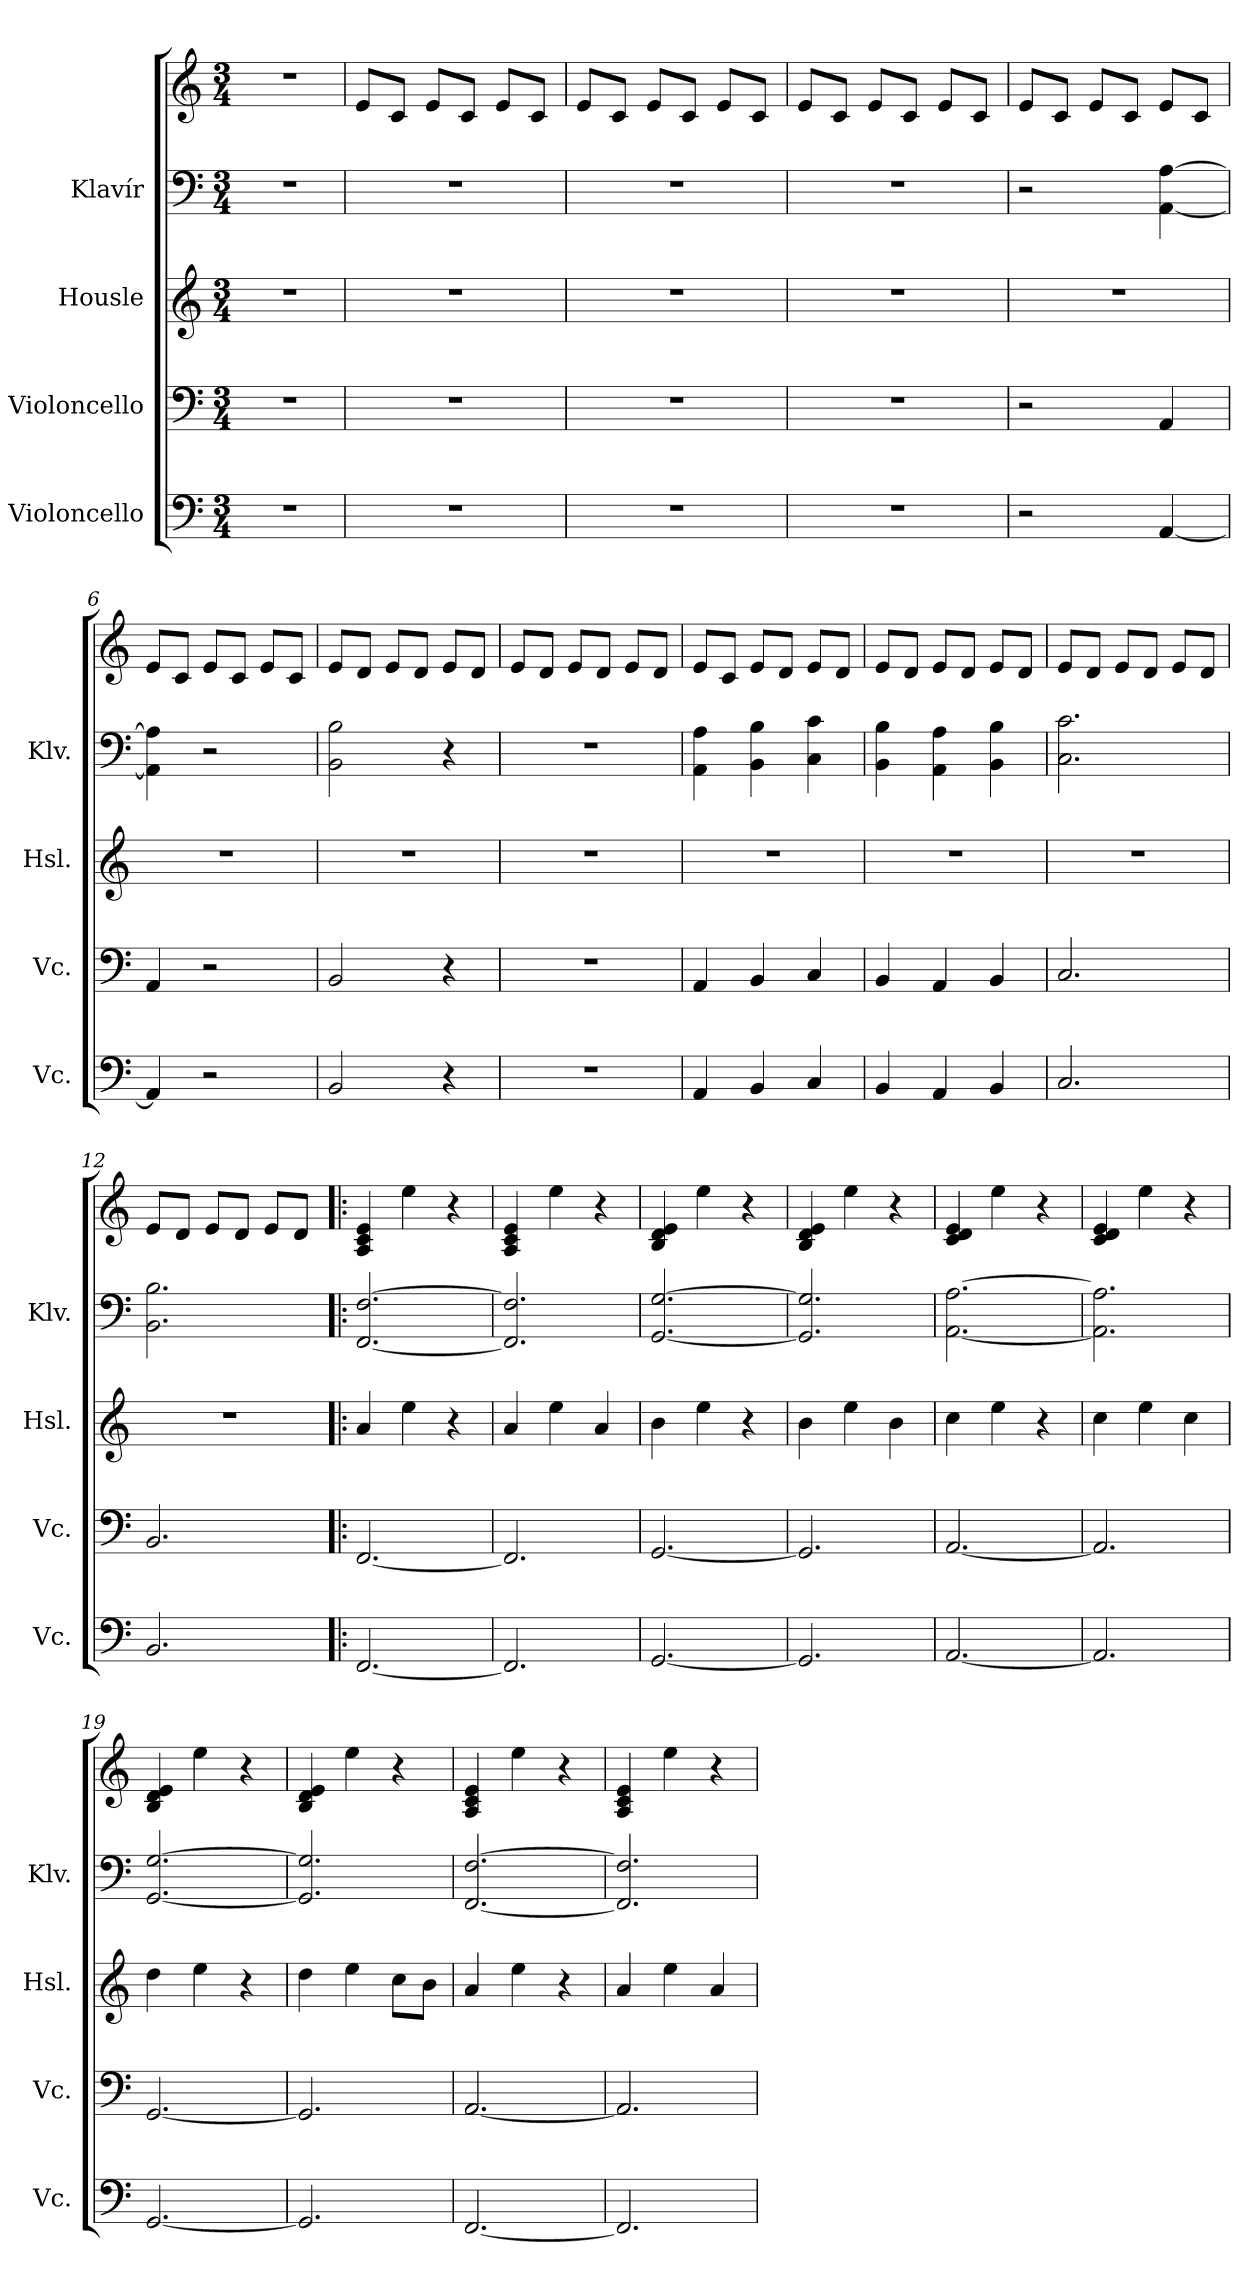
**kern	**kern	**kern	**kern	**kern
*part4	*part3	*part2	*part1	*part1
*staff5	*staff4	*staff3	*staff2	*staff1
*I"Violoncello	*I"Violoncello	*I"Housle	*I"Klavír	*
*I'Vc.	*I'Vc.	*I'Hsl.	*I'Klv.	*
*clefF4	*clefF4	*clefG2	*clefF4	*clefG2
*k[]	*k[]	*k[]	*k[]	*k[]
*M3/4	*M3/4	*M3/4	*M3/4	*M3/4
=1	=1	=1	=1	=1
2.r	2.r	2.r	2.r	2.r
=2	=2	=2	=2	=2
2.r	2.r	2.r	2.r	8e/L
.	.	.	.	8c/J
.	.	.	.	8e/L
.	.	.	.	8c/J
.	.	.	.	8e/L
.	.	.	.	8c/J
=3	=3	=3	=3	=3
2.r	2.r	2.r	2.r	8e/L
.	.	.	.	8c/J
.	.	.	.	8e/L
.	.	.	.	8c/J
.	.	.	.	8e/L
.	.	.	.	8c/J
=4	=4	=4	=4	=4
2.r	2.r	2.r	2.r	8e/L
.	.	.	.	8c/J
.	.	.	.	8e/L
.	.	.	.	8c/J
.	.	.	.	8e/L
.	.	.	.	8c/J
=5	=5	=5	=5	=5
2r	2r	2.r	2r	8e/L
.	.	.	.	8c/J
.	.	.	.	8e/L
.	.	.	.	8c/J
[4AA/	4AA/	.	[4AA\ [4A\	8e/L
.	.	.	.	8c/J
=6	=6	=6	=6	=6
4AA/]	4AA/	2.r	4AA\] 4A\]	8e/L
.	.	.	.	8c/J
2r	2r	.	2r	8e/L
.	.	.	.	8c/J
.	.	.	.	8e/L
.	.	.	.	8c/J
!!LO:LB:g=z
=7	=7	=7	=7	=7
2BB/	2BB/	2.r	2BB\ 2B\	8e/L
.	.	.	.	8d/J
.	.	.	.	8e/L
.	.	.	.	8d/J
4r	4r	.	4r	8e/L
.	.	.	.	8d/J
=8	=8	=8	=8	=8
2.r	2.r	2.r	2.r	8e/L
.	.	.	.	8d/J
.	.	.	.	8e/L
.	.	.	.	8d/J
.	.	.	.	8e/L
.	.	.	.	8d/J
=9	=9	=9	=9	=9
4AA/	4AA/	2.r	4AA\ 4A\	8e/L
.	.	.	.	8c/J
4BB/	4BB/	.	4BB\ 4B\	8e/L
.	.	.	.	8d/J
4C/	4C/	.	4C\ 4c\	8e/L
.	.	.	.	8d/J
=10	=10	=10	=10	=10
4BB/	4BB/	2.r	4BB\ 4B\	8e/L
.	.	.	.	8d/J
4AA/	4AA/	.	4AA\ 4A\	8e/L
.	.	.	.	8d/J
4BB/	4BB/	.	4BB\ 4B\	8e/L
.	.	.	.	8d/J
=11	=11	=11	=11	=11
2.C/	2.C/	2.r	2.C\ 2.c\	8e/L
.	.	.	.	8d/J
.	.	.	.	8e/L
.	.	.	.	8d/J
.	.	.	.	8e/L
.	.	.	.	8d/J
=12	=12	=12	=12	=12
2.BB/	2.BB/	2.r	2.BB\ 2.B\	8e/L
.	.	.	.	8d/J
.	.	.	.	8e/L
.	.	.	.	8d/J
.	.	.	.	8e/L
.	.	.	.	8d/J
!!LO:PB:g=z
=13!|:	=13!|:	=13!|:	=13!|:	=13!|:
[2.FF/	[2.FF/	4a/	[2.FF/ [2.F/	4A/ 4c/ 4e/
.	.	4ee\	.	4ee\
.	.	4r	.	4r
=14	=14	=14	=14	=14
2.FF/]	2.FF/]	4a/	2.FF/] 2.F/]	4A/ 4c/ 4e/
.	.	4ee\	.	4ee\
.	.	4a/	.	4r
=15	=15	=15	=15	=15
[2.GG/	[2.GG/	4b\	[2.GG/ [2.G/	4B/ 4d/ 4e/
.	.	4ee\	.	4ee\
.	.	4r	.	4r
=16	=16	=16	=16	=16
2.GG/]	2.GG/]	4b\	2.GG/] 2.G/]	4B/ 4d/ 4e/
.	.	4ee\	.	4ee\
.	.	4b\	.	4r
=17	=17	=17	=17	=17
[2.AA/	[2.AA/	4cc\	[2.AA\ [2.A\	4c/ 4d/ 4e/
.	.	4ee\	.	4ee\
.	.	4r	.	4r
=18	=18	=18	=18	=18
2.AA/]	2.AA/]	4cc\	2.AA\] 2.A\]	4c/ 4d/ 4e/
.	.	4ee\	.	4ee\
.	.	4cc\	.	4r
=19	=19	=19	=19	=19
[2.GG/	[2.GG/	4dd\	[2.GG/ [2.G/	4B/ 4d/ 4e/
.	.	4ee\	.	4ee\
.	.	4r	.	4r
=20	=20	=20	=20	=20
2.GG/]	2.GG/]	4dd\	2.GG/] 2.G/]	4B/ 4d/ 4e/
.	.	4ee\	.	4ee\
.	.	8cc\L	.	4r
.	.	8b\J	.	.
=21	=21	=21	=21	=21
[2.FF/	[2.AA/	4a/	[2.FF/ [2.F/	4A/ 4c/ 4e/
.	.	4ee\	.	4ee\
.	.	4r	.	4r
!!LO:LB:g=z
=22	=22	=22	=22	=22
2.FF/]	2.AA/]	4a/	2.FF/] 2.F/]	4A/ 4c/ 4e/
.	.	4ee\	.	4ee\
.	.	4a/	.	4r
=	=	=	=	=
*-	*-	*-	*-	*-
